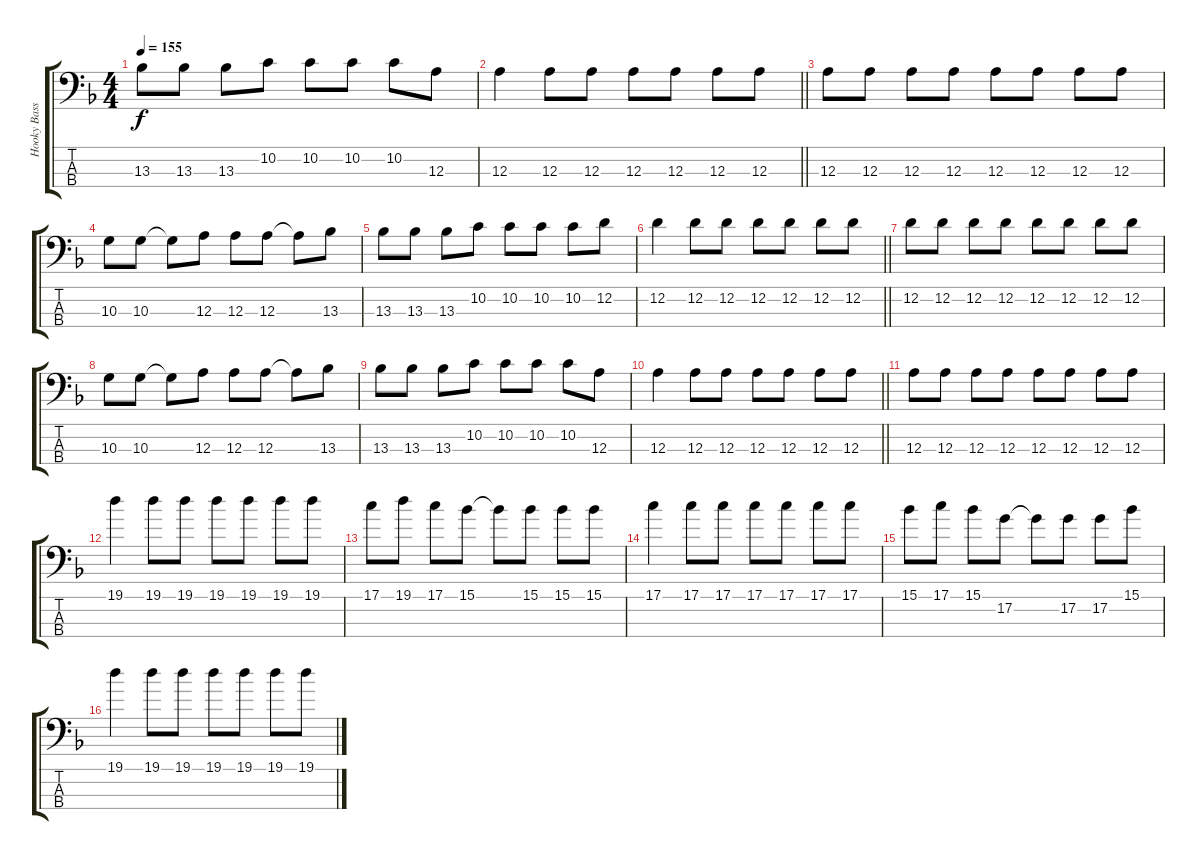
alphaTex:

\track ("Hooky Bass" "Hooky Bass") {instrument electricbasspick}
\staff {score tabs}
\tuning (G2 D2 A1 E1) {hide}
\ts (4 4)
\tempo 155
\clef f4
\ks f
13.3.8{dy f} 13.3.8 13.3.8 10.2.8 10.2.8 10.2.8 10.2.8 12.3.8 |
\barLineRight lightlight
12.3.4 12.3.8 12.3.8 12.3.8 12.3.8 12.3.8 12.3.8 |
12.3.8 12.3.8 12.3.8 12.3.8 12.3.8 12.3.8 12.3.8 12.3.8 |
10.3.8 10.3.8 10.3{t}.8 12.3.8 12.3.8 12.3.8 12.3{t}.8 13.3.8 |
13.3.8 13.3.8 13.3.8 10.2.8 10.2.8 10.2.8 10.2.8 12.2.8 |
\barLineRight lightlight
12.2.4 12.2.8 12.2.8 12.2.8 12.2.8 12.2.8 12.2.8 |
12.2.8 12.2.8 12.2.8 12.2.8 12.2.8 12.2.8 12.2.8 12.2.8 |
10.3.8 10.3.8 10.3{t}.8 12.3.8 12.3.8 12.3.8 12.3{t}.8 13.3.8 |
13.3.8 13.3.8 13.3.8 10.2.8 10.2.8 10.2.8 10.2.8 12.3.8 |
\barLineRight lightlight
12.3.4 12.3.8 12.3.8 12.3.8 12.3.8 12.3.8 12.3.8 |
12.3.8 12.3.8 12.3.8 12.3.8 12.3.8 12.3.8 12.3.8 12.3.8 |
19.1.4 19.1.8 19.1.8 19.1.8 19.1.8 19.1.8 19.1.8 |
17.1.8 19.1.8 17.1.8 15.1.8 15.1{t}.8 15.1.8 15.1.8 15.1.8 |
17.1.4 17.1.8 17.1.8 17.1.8 17.1.8 17.1.8 17.1.8 |
15.1.8 17.1.8 15.1.8 17.2.8 17.2{t}.8 17.2.8 17.2.8 15.1.8 |
19.1.4 19.1.8 19.1.8 19.1.8 19.1.8 19.1.8 19.1.8
